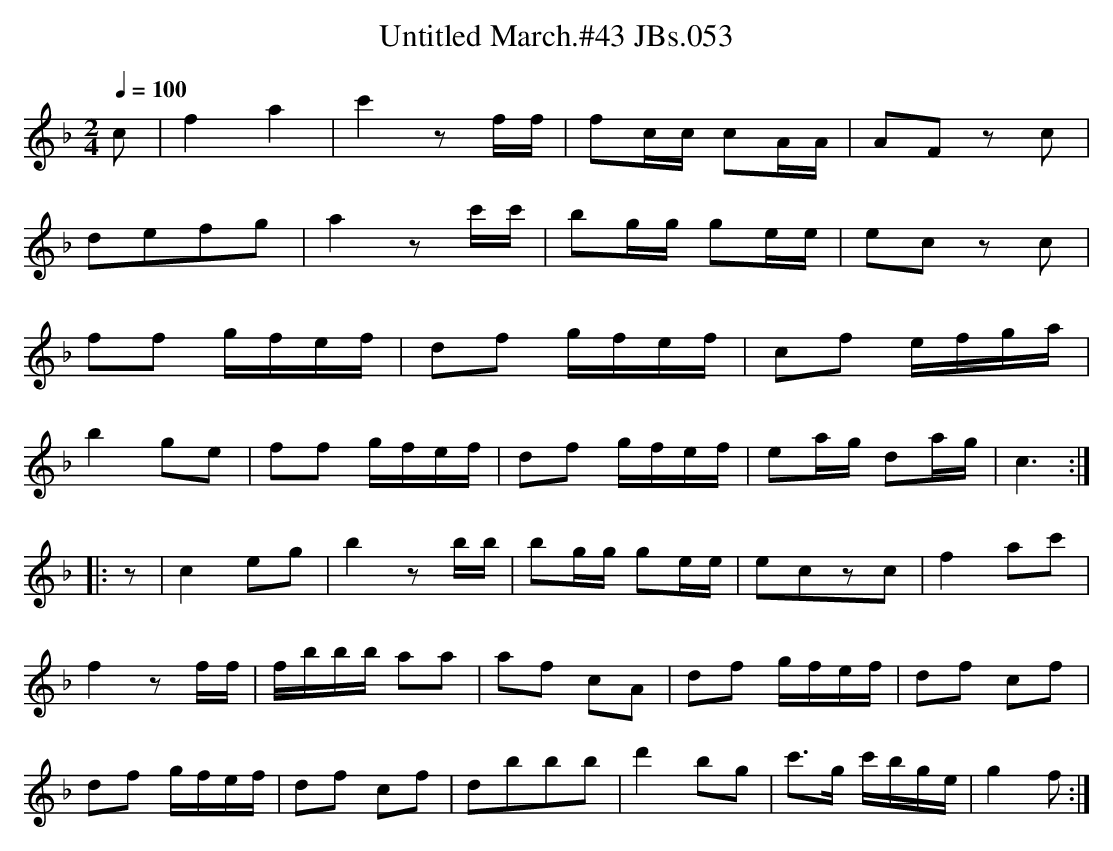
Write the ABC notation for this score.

X:1
T:Untitled March.#43 JBs.053
L:1/8
M:2/4
Q:1/4=100
K:F
c|f2a2|c'2zf/f/|fc/c/ cA/A/|AF zc|!
defg|a2zc'/c'/|bg/g/ ge/e/|ec zc|!
ff g/f/e/f/|df g/f/e/f/|cf e/f/g/a/|!
b2ge|ff g/f/e/f/|df g/f/e/f/|ea/g/ da/g/|c3:|!
|:z|c2eg|b2zb/b/|bg/g/ ge/e/|eczc|f2ac'|!
f2zf/f/|f/b/b/b/ aa|af cA|df g/f/e/f/|df cf|!
df g/f/e/f/|df cf|dbbb|d'2bg|c'>g c'/b/g/e/|g2f:|
